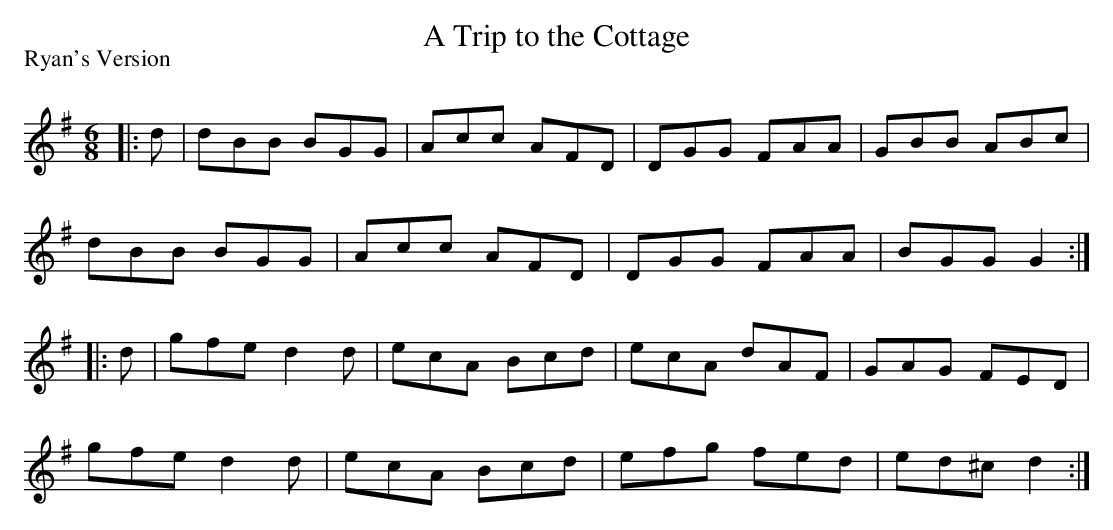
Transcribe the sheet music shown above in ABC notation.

X:1
T: A Trip to the Cottage
P:Ryan's Version
Q:180
K:G
M:6/8
L:1/16
|:d2|d2B2B2 B2G2G2|A2c2c2 A2F2D2|D2G2G2 F2A2A2|G2B2B2 A2B2c2|
d2B2B2 B2G2G2|A2c2c2 A2F2D2|D2G2G2 F2A2A2|B2G2G2 G4:|
|:d2|g2f2e2 d4d2|e2c2A2 B2c2d2|e2c2A2 d2A2F2|G2A2G2 F2E2D2|
g2f2e2 d4d2|e2c2A2 B2c2d2|e2f2g2 f2e2d2|e2d2^c2 d4:|
